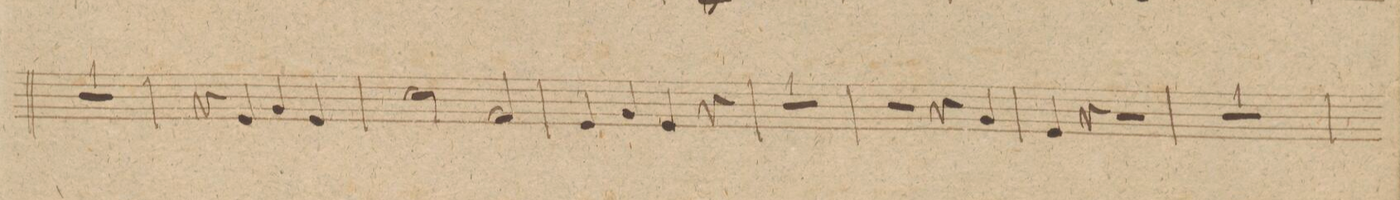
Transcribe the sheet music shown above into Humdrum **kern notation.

**kern	**dynam
*I"Trompetto 2do in A.	*
*clefG2	*
*k[f#c#g#]	*
*met(c|)	*
*M2/2	*
1r	.
=287	=287
4r	.
4c#/	.
4e/	.
4c#/	.
=288	=288
2b\	.
2e/	.
=289	=289
4c#/	.
4e/	.
4c#/	.
4r	.
=290	=290
1r	.
=291	=291
2r	.
4r	.
4e/	.
=292	=292
4c#/	.
4r	.
2r	.
=293	=293
1r	.
=294	=294
*-	*-
